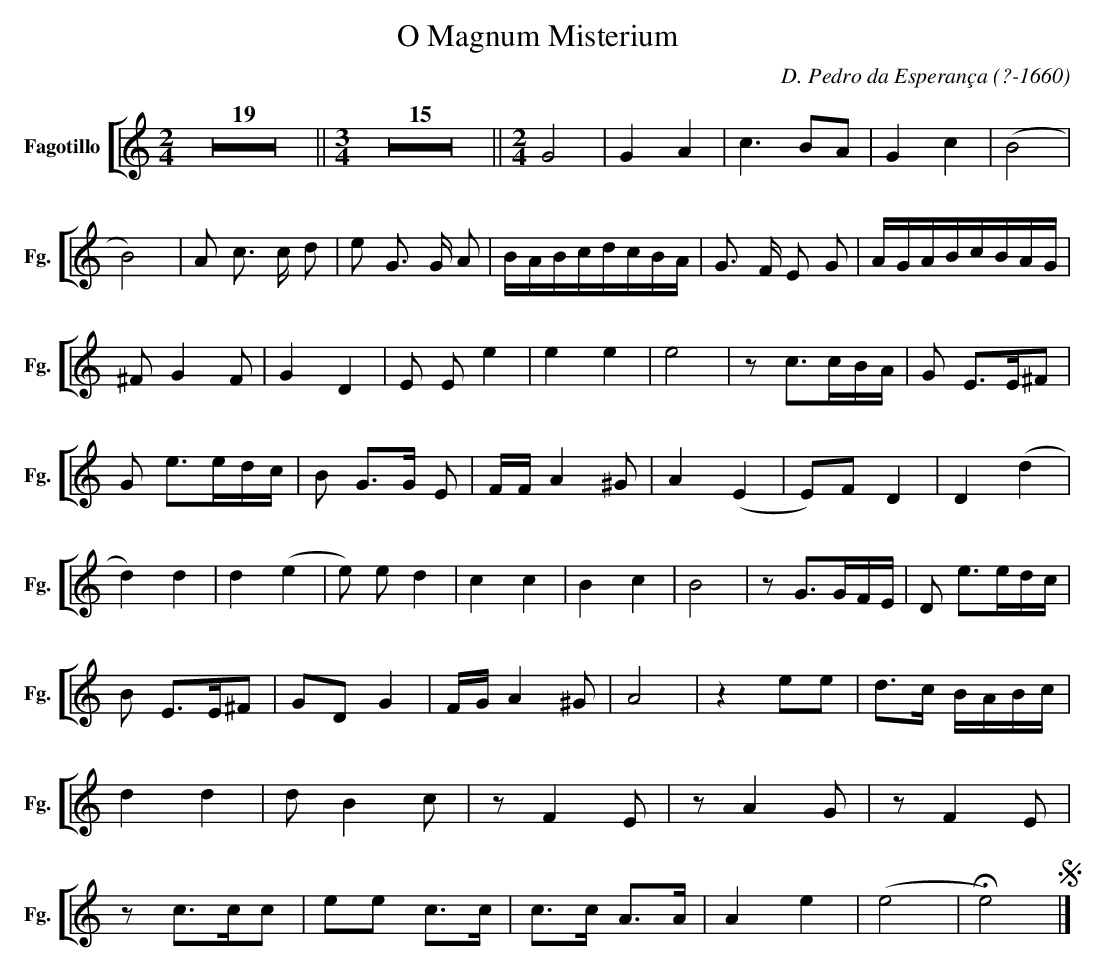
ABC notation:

X:1
T:O Magnum Misterium
C:D. Pedro da Esperan\,ca (?-1660)
M:2/4
L:1/4
K:C
V: 1 clef=treble name="Fagotillo" sname="Fg."
%%staves [ 1 ]
Z19 || \
M:3/4
Z15 || \
M:2/4
G2 | GA | c3/2 B/A/ | Gc | (B2 | B2) | A/ c3/4 c// d/ | e/ G3/4 G// A/ | B//A//B//c//d//c//B//A// | \
G3/4 F// E/ G/ | A//G//A//B//c//B//A//G// | ^F/ G F/ | G D | E/ E/ e | e e | e2 | z/ c3/4c//B//A// | \
G/ E3/4E//^F/ | G/ e3/4e//d//c// | B/ G3/4G// E/ | F//F// A ^G/ | A (E | E/)F/ D | D (d | d) d | d (e | e/) e/ d | \
c c | B c | B2 | z/ G3/4G//F//E// | D/ e3/4e//d//c// | B/ E3/4E//^F/ | G/D/ G | F//G// A ^G/ | A2 | z e/e/ | \
d3/4c// B//A//B//c// | d d | d/ B c/ | z/ F E/ | z/ A G/ |  z/ F E/ | z/ c3/4c//c/ | e/e/ c3/4c// | c3/4c// A3/4A// | \
A e | (e2 | !fermata!e2) !segno!|]
